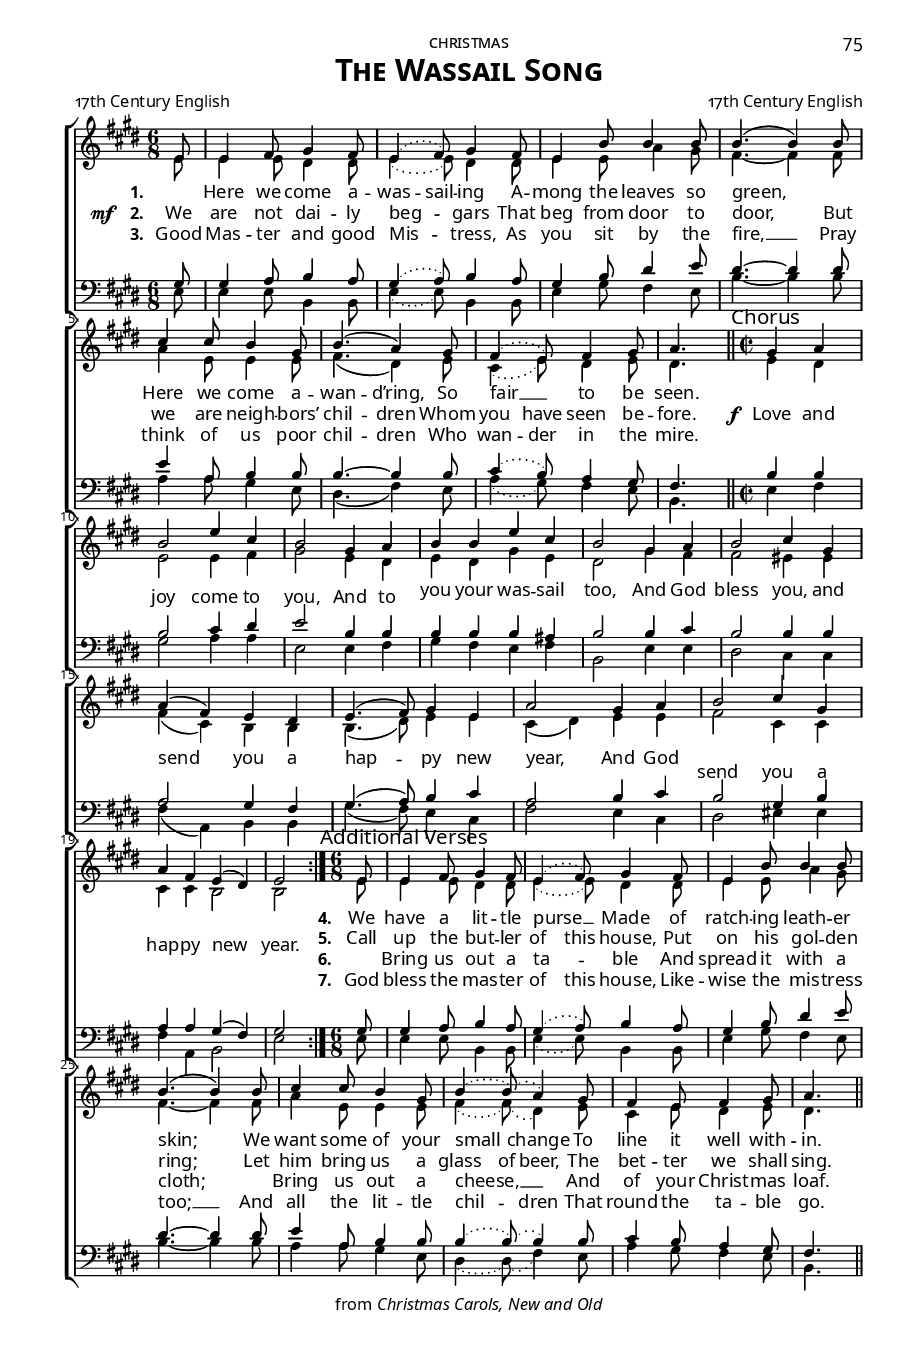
\version "2.14.2"
\include "util.ly"
\header {
  title = \markup{\override #'(font-name . "Garamond Premier Pro Semibold"){ \abs-fontsize #15 \smallCapsOldStyle"The Wassail Song"}}
  poet = \markup\oldStyleNum"17th Century English"
  composer = \markup\oldStyleNum"17th Century English"
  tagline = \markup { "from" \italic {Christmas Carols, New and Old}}
}
\paper {
  paper-height = 9\in
  paper-width = 6\in
  indent = 0\in
  %system-system-spacing = #'((basic-distance . 10) (padding . 0))
  system-system-spacing =
    #'((basic-distance . 0)
       (minimum-distance . 0)
       (padding . -20)
       (stretchability . 100))
  ragged-last-bottom = ##f
  ragged-bottom = ##f
  two-sided = ##t
  inner-margin = 0.5\in
  outer-margin = 0.25\in
  top-margin = 0.25\in
  bottom-margin = 0.25\in
  first-page-number = #075
  print-first-page-number = ##t
  headerLine = \markup{\override #'(font-name . "Garamond Premier Pro") \smallCapsOldStyle"christmas"}
  oddHeaderMarkup = \markup\fill-line{
     \override #'(font-name . "Garamond Premier Pro")\abs-fontsize #8.5
     \combine 
        \fill-line{"" \on-the-fly #print-page-number-check-first
        \oldStylePageNum""
        }
        \fill-line{\headerLine}
  }
  evenHeaderMarkup = \markup {
     \override #'(font-name . "Garamond Premier Pro")\abs-fontsize #8.5
     \combine
        \on-the-fly #print-page-number-check-first
        \oldStylePageNum""
        \fill-line{\headerLine}
  }
}
#(set-global-staff-size 14.3) \paper{ #(define fonts (make-pango-font-tree "GoudyOlSt BT" "Garamond Premier Pro" "Garamond Premier Pro" (/ 14.3 20))) }
global = {
  \key e \major
  \time 6/8
  \override DynamicLineSpanner #'staff-padding = #0.0
  \override DynamicLineSpanner #'Y-extent = #'(-1 . 1)
}

sopMusic = \relative c' {
  \time 6/8
  \partial 8 e8 |
  e4 fis8 gis4 fis8 |
  \slurDotted e4( fis8) gis4 fis8 |
  e4 b'8 b4 b8 |
  
  \slurSolid b4.( b4) \bar""
  b8 |
  cis4 cis8 b4 gis8 |
  b4.( a4) gis8 |
  \slurDotted fis4( e8) fis4 gis8 |
  \partial 4. a4. \bar "||"
  
  \time 2/2
  \once \override Score.RehearsalMark #'self-alignment-X = #LEFT
  \mark "Chorus"
  \partial 2 gis4 a |
  b2 e4 cis |
  b2 gis4 a |
  b b e cis |
  b2 gis4 a |
  b2 cis4 gis |
  
  \slurSolid a( fis) e dis |
  e4.( fis8) gis4 e |
  a2 gis4 a |
  b2 cis4 gis |
  a fis e( dis) |
  \partial 2 e2 \bar ":|" 
  
  
  
  \time 6/8 
  \once \override Score.RehearsalMark #'self-alignment-X = #LEFT
  \mark "Additional Verses"
  \partial 8 e8 |
  e4 fis8 gis4 fis8 |
  \slurDotted e4( fis8) gis4 fis8 |
  e4 b'8 b4 b8 |
  
  \slurSolid b4.( \slurDotted b4) | \bar""
  b8 |
  cis4 cis8 b4 gis8 |
  b4( b8)( a4) gis8 |
  fis4 e8 fis4 gis8 |
  \partial 4. a4. \bar "||"
}
sopWords = \lyricmode {
  
}

altoMusic = \relative c' {
  \time 6/8
  e8 |
  e4 e8 dis4 dis8 |
  \slurDotted e4( e8) dis4 dis8 |
  e4 e8 a4 gis8 |
  
  fis4.~ fis4 fis8 |
  a4 e8 e4 e8 |
  \slurSolid fis4.( dis4) e8 |
  \slurDotted cis4( e8) dis4 e8 |
  dis4. \bar "||"
  
  
  e4 dis |
  e2 e4 fis |
  gis2 e4 dis |
  e dis gis e |
  dis2 gis4 fis |
  fis2 eis4 eis |
  
  \slurSolid fis( cis) b b |
  b4.( dis8) e4 e |
  cis( dis) e e |
  fis2 cis4 cis |
  cis cis b2 |
  b2 \bar ":|"
  
  
  
  
  \time 6/8 
  e8 |
  e4 e8 dis4 dis8 |
  \slurDotted e4( e8) dis4 dis8 |
  e4 e8 a4 gis8 |
  
  fis4.~ fis4 fis8 |
  a4 e8 e4 e8 |
  fis4( fis8)( dis4) e8 |
  cis4 e8 dis4 e8 |
  dis4. \bar "||"
}
dropLyrics =
{
    \override LyricText #'extra-offset = #'(0 . -1.8)
    \override LyricHyphen #'extra-offset = #'(0 . -1.8)
    \override LyricExtender #'extra-offset = #'(0 . -1.8)
}

raiseLyrics =
{
    \revert LyricText #'extra-offset
    \revert LyricHyphen #'extra-offset
    \revert LyricExtender #'extra-offset
}
altoWords = {
  \dropLyricsIX
  \lyricmode {
    \set stanza = #"1. "
    \set ignoreMelismata = ##t
    _ Here we come a -- was -- sail -- ing A -- mong the leaves so green, _ _
    Here we come a -- wan -- d’ring, So fair __ _ to be seen.
    
    \unset ignoreMelismata
    \repeat unfold 34\skip1
    \set stanza = #"4. "
    \set ignoreMelismata = ##t
    We have a lit -- tle purse __ _ Made of ratch -- ing leath -- er skin; _
    We want some of your small _ change To line it well with -- in.
  }
}
altoWordsII = {
  \dropLyricsIX
  \set stanza = \markup{\dynamic"mf  " "2. "}
  \lyricmode {
    \set ignoreMelismata = ##t
    We are not dai -- ly beg -- _ gars That beg from door to door, _
    But we are neigh -- bors’ chil -- dren Whom you have seen be -- fore.
    \unset ignoreMelismata
  }
  \set stanza = \markup\dynamic"f "
  \lyricmode {
    \set associatedVoice = "altos"
    Love and joy come to you, And to
    \raiseLyrics
    you your was -- sail too,
    And God bless you, and send you a hap -- py new
    year,
    \unset associatedVoice
    And God
    \dropLyrics
    send you a hap -- py new year.
    \dropLyricsIX
    
    \set stanza = #"5. "
    \set ignoreMelismata = ##t
    Call up the but -- ler of this house, Put on his gol -- den ring; _
    Let him bring us a glass of beer, The bet -- ter we shall sing.
  }
}
altoWordsIII = \lyricmode {
  \dropLyricsIX
  \set stanza = #"3. "
  \set ignoreMelismata = ##t
  Good Mas -- ter and good Mis -- _ tress, As you sit by the fire, __ _
  Pray think of us poor chil -- dren Who wan -- der in the mire.
  
  \repeat unfold 37\skip1
  \set stanza = #"6. "
  \set ignoreMelismata = ##t
  \skip1 Bring us out a ta -- _ ble And spread it with a cloth; _ _
  Bring us out a cheese, __ _ _ And of your Christ -- mas loaf.
}
altoWordsIV = \lyricmode {
  \dropLyricsIX
  \repeat unfold 58\skip1
  \set stanza = #"7. "
  \set ignoreMelismata = ##t
  God bless the mas -- ter of this house, Like -- wise the mis -- tress too; __ _
  And all the lit -- tle chil -- _ dren That round the ta -- ble go.
}
altoWordsV = \lyricmode {
}
altoWordsVI = \lyricmode {
}
altoWordsVII = \lyricmode {
}
tenorMusic = \relative c' {
  \time 6/8
  gis8 |
  gis4 a8 b4 a8 |
  \slurDotted gis4( a8) b4 a8 |
  gis4 b8 dis4 e8 |
  
  dis4.~ dis4 dis8 |
  e4 a,8 b4 b8 |
  b4.~ b4 b8 |
  cis4( b8) a4 gis8 |
  fis4. \bar "||" 
  
  
  b4 b |
  b2 cis4 dis |
  e2 b4 b |
  b b b ais |
  b2 b4 cis |
  b2 b4 b |
  
  a2 gis4 fis |
  \slurSolid gis4.( a8) b4 cis |
  a2 b4 cis |
  b2 gis4 b |
  a4 a gis( fis) |
  gis2 \bar ":|"
  
  
  
  
  \time 6/8 
  gis8 |
  gis4 a8 b4 a8 |
  \slurDotted gis4( a8) b4 a8 |
  gis4 b8 dis4 e8 |
  
  dis4.~ dis4 dis8 |
  e4 a,8 b4 b8 |
  b4( b8)( b4) b8 |
  cis4 b8 a4 gis8 |
  fis4. \bar "||" 
}
tenorWords = \lyricmode {

}

bassMusic = \relative c {
  \time 6/8
  e8 |
  e4 e8 b4 b8 |
  \slurDotted e4( e8) b4 b8 |
  e4 gis8 fis4 e8 |
  
  b'4.~ b4 b8 |
  a4 a8 gis4 e8 |
  \slurSolid dis4.( fis4) e8 |
  \slurDotted a4( gis8) fis4 e8 |
  b4. \bar "||"
  
  e4 fis |
  gis2 a4 a |
  e2 e4 fis |
  gis fis e fis |
  b,2 e4 e |
  dis2 cis4 cis |
  
  \slurSolid fis( a,) b b |
  gis'4.( fis8) e4 cis |
  fis2 e4 cis |
  dis2 eis4 eis |
  fis4 a, b2 |
  e2 \bar ":|"
  
  
  
  
  
  \time 6/8 
  e8 |
  e4 e8 b4 b8 |
  \slurDotted e4( e8) b4 b8 |
  e4 gis8 fis4 e8 |
  
  b'4.~ b4 b8 |
  a4 a8 gis4 e8 |
  dis4( dis8)( fis4) e8 |
  a4 gis8 fis4 e8 |
  b4. \bar "||"
}
bassWords = \lyricmode {

}

\score {
  <<
   \new ChoirStaff <<
%    \new Lyrics = sopranos \with { \override VerticalAxisGroup #'nonstaff-relatedstaff-spacing = #'((basic-distance . 1)) }
    \new Staff = women <<
      \new Voice = "sopranos" { \voiceOne << \global \sopMusic >> }
      \new Voice = "altos" { \voiceTwo << \global \altoMusic >> }
    >>
    \new Lyrics \with { alignAboveContext = #"women" \override VerticalAxisGroup #'nonstaff-relatedstaff-spacing = #'((basic-distance . 1))} \lyricsto "sopranos" \sopWords
    \new Lyrics = "altosVII"  \with { alignBelowContext = #"women" } \lyricsto "sopranos" \altoWordsVII
    \new Lyrics = "altosVI"  \with { alignBelowContext = #"women" } \lyricsto "sopranos" \altoWordsVI
    \new Lyrics = "altosV"  \with { alignBelowContext = #"women" } \lyricsto "sopranos" \altoWordsV
    \new Lyrics = "altosIV"  \with { alignBelowContext = #"women" } \lyricsto "sopranos" \altoWordsIV
    \new Lyrics = "altosIII"  \with { alignBelowContext = #"women" } \lyricsto "sopranos" \altoWordsIII
    \new Lyrics = "altosII"  \with { alignBelowContext = #"women" } \lyricsto "sopranos" \altoWordsII
    \new Lyrics = "altos"  \with { alignBelowContext = #"women" \override VerticalAxisGroup #'nonstaff-relatedstaff-spacing = #'((padding . -0.5)) } \lyricsto "sopranos" \altoWords
   \new Staff = men <<
      \clef bass
      \new Voice = "tenors" { \voiceOne << \global \tenorMusic >> }
      \new Voice = "basses" { \voiceTwo << \global \bassMusic >> }
    >>
    \new Lyrics \with { alignAboveContext = #"men" \override VerticalAxisGroup #'nonstaff-relatedstaff-spacing = #'((basic-distance . 1)) } \lyricsto "tenors" \tenorWords
    \new Lyrics \with { alignBelowContext = #"men" \override VerticalAxisGroup #'nonstaff-relatedstaff-spacing = #'((basic-distance . 1)) } \lyricsto "basses" \bassWords
  >>
%    \new PianoStaff << \new Staff { \new Voice { \pianoRH } } \new Staff { \clef "bass" \pianoLH } >>
  >>
  \layout {
%6.14 \context {  \Lyrics  \override LyricText #'font-size = #0.8 }
    \context {
      \Score
      %\override SpacingSpanner #'base-shortest-duration = #(ly:make-moment 1 8)
      %\override SpacingSpanner #'common-shortest-duration = #(ly:make-moment 1 4)
    }
    \context {
      % Remove all empty staves
      % \Staff \RemoveEmptyStaves \override VerticalAxisGroup #'remove-first = ##t
    }
    \context {
      \Lyrics
      \override LyricText #'X-offset = #center-on-word
    }
  }
  \midi {
    \tempo 4 = 90
    \set Staff.midiInstrument = "flute"
  
    \context {
      \Voice
      \remove "Dynamic_performer"
    }
  }
}
